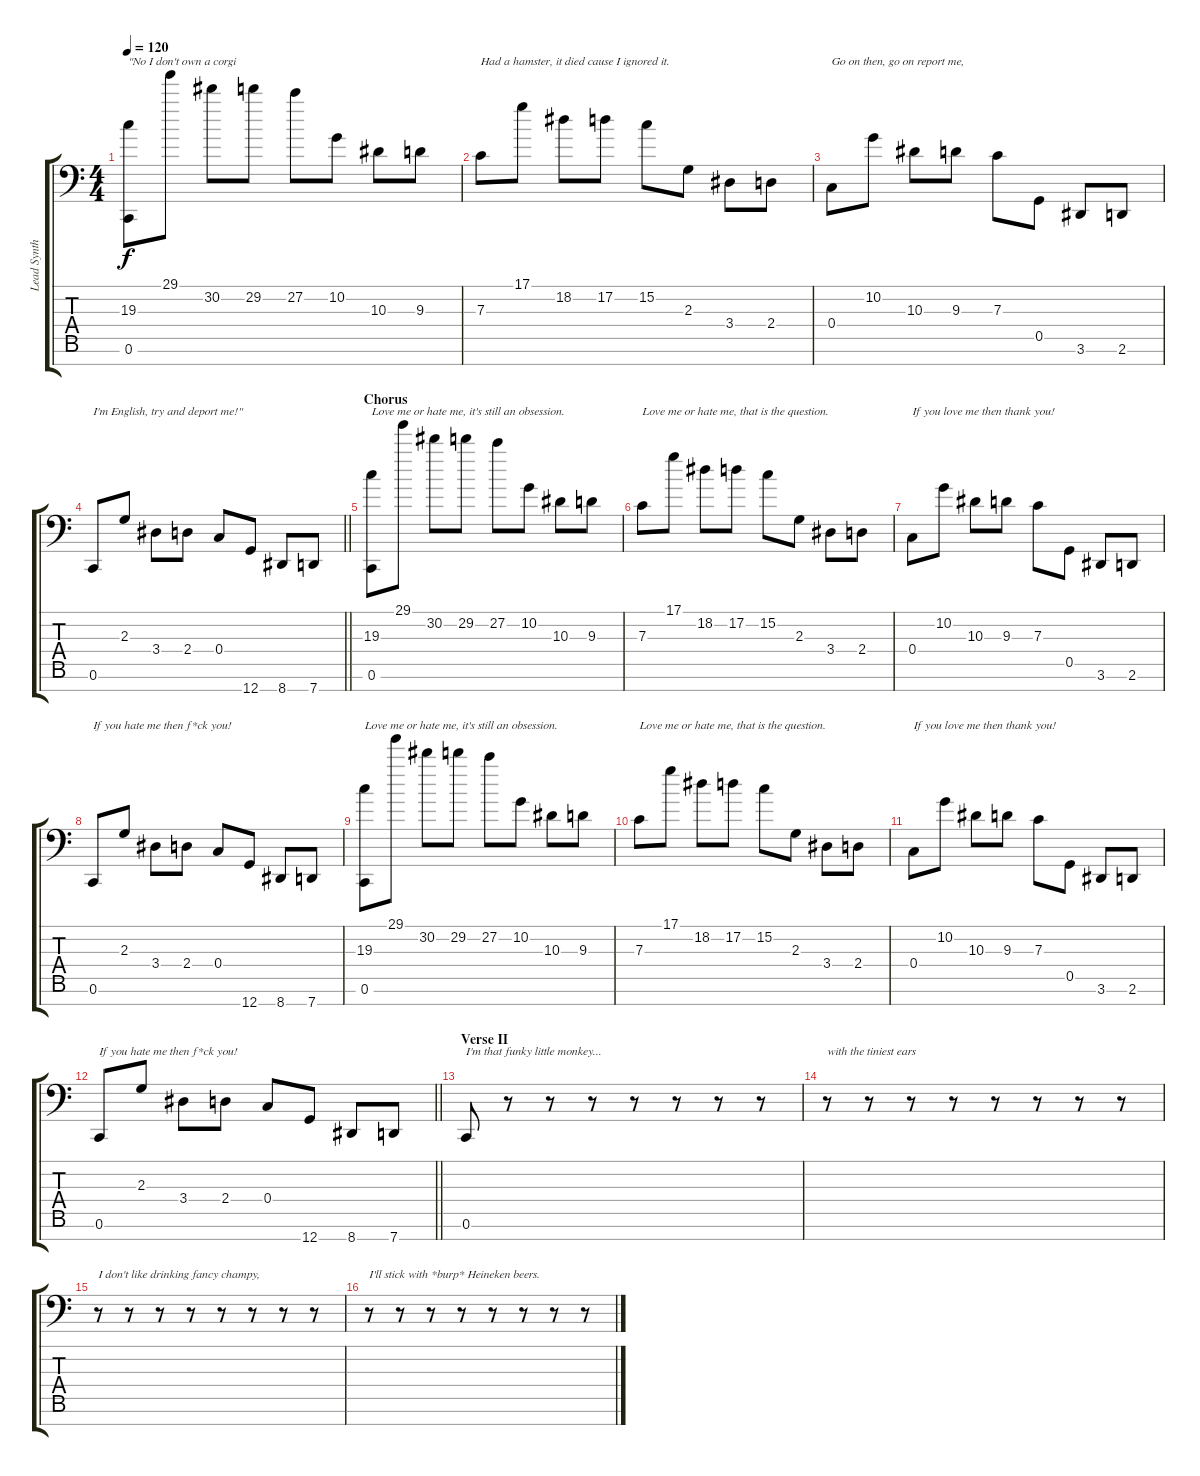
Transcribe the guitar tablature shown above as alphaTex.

\track ("Lead Synth" "Lead Synth") {instrument lead1square}
\staff {score tabs}
\tuning (D4 A3 F3 C3 G2 C2 G-1) {hide}
\ts (4 4)
\tempo 120
\clef f4
\ks c
(19.3 0.6).8{txt "\"No I don't own a corgi" dy f} 29.1.8 30.2.8 29.2.8 27.2.8 10.2.8 10.3.8 9.3.8 |
7.3.8{txt "Had a hamster, it died cause I ignored it."} 17.1.8 18.2.8 17.2.8 15.2.8 2.3.8 3.4.8 2.4.8 |
0.4.8{txt "Go on then, go on report me,"} 10.2.8 10.3.8 9.3.8 7.3.8 0.5.8 3.6.8 2.6.8 |
\barLineRight lightlight
0.6.8{txt "I'm English, try and deport me!\""} 2.3.8 3.4.8 2.4.8 0.4.8 12.7.8 8.7.8 7.7.8 |
\section ("" "Chorus ")
(19.3 0.6).8{txt "Love me or hate me, it's still an obsession."} 29.1.8 30.2.8 29.2.8 27.2.8 10.2.8 10.3.8 9.3.8 |
7.3.8{txt "Love me or hate me, that is the question."} 17.1.8 18.2.8 17.2.8 15.2.8 2.3.8 3.4.8 2.4.8 |
0.4.8{txt "If you love me then thank you!"} 10.2.8 10.3.8 9.3.8 7.3.8 0.5.8 3.6.8 2.6.8 |
0.6.8{txt "If you hate me then f*ck you!"} 2.3.8 3.4.8 2.4.8 0.4.8 12.7.8 8.7.8 7.7.8 |
(19.3 0.6).8{txt "Love me or hate me, it's still an obsession."} 29.1.8 30.2.8 29.2.8 27.2.8 10.2.8 10.3.8 9.3.8 |
7.3.8{txt "Love me or hate me, that is the question."} 17.1.8 18.2.8 17.2.8 15.2.8 2.3.8 3.4.8 2.4.8 |
0.4.8{txt "If you love me then thank you!"} 10.2.8 10.3.8 9.3.8 7.3.8 0.5.8 3.6.8 2.6.8 |
\barLineRight lightlight
0.6.8{txt "If you hate me then f*ck you!"} 2.3.8 3.4.8 2.4.8 0.4.8 12.7.8 8.7.8 7.7.8 |
\section ("" "Verse II")
0.6.8{txt "I'm that funky little monkey..."} r.8 r.8 r.8 r.8 r.8 r.8 r.8 |
r.8{txt "with the tiniest ears"} r.8 r.8 r.8 r.8 r.8 r.8 r.8 |
r.8{txt "I don't like drinking fancy champy,"} r.8 r.8 r.8 r.8 r.8 r.8 r.8 |
r.8{txt "I'll stick with *burp* Heineken beers."} r.8 r.8 r.8 r.8 r.8 r.8 r.8
